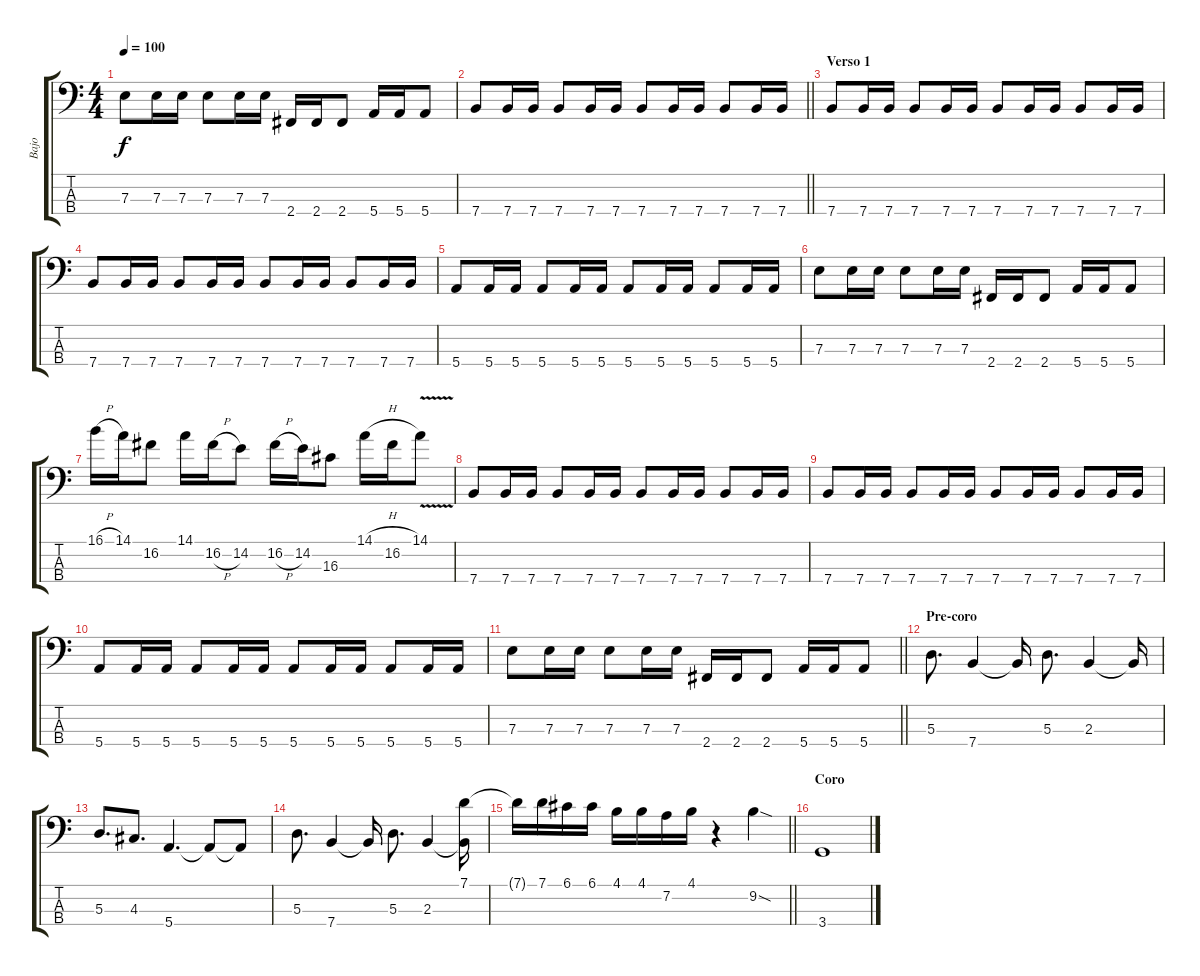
\track ("Bajo" "Bajo") {instrument electricbassfinger}
\staff {score tabs}
\tuning (G2 D2 A1 E1) {hide}
\ts (4 4)
\tempo 100
\clef f4
\ks c
7.3.8{dy f} 7.3.16 7.3.16 7.3.8 7.3.16 7.3.16 2.4.16 2.4.16 2.4.8 5.4.16 5.4.16 5.4.8 |
\barLineRight lightlight
7.4.8 7.4.16 7.4.16 7.4.8 7.4.16 7.4.16 7.4.8 7.4.16 7.4.16 7.4.8 7.4.16 7.4.16 |
\section ("" "Verso 1")
7.4.8 7.4.16 7.4.16 7.4.8 7.4.16 7.4.16 7.4.8 7.4.16 7.4.16 7.4.8 7.4.16 7.4.16 |
7.4.8 7.4.16 7.4.16 7.4.8 7.4.16 7.4.16 7.4.8 7.4.16 7.4.16 7.4.8 7.4.16 7.4.16 |
5.4.8 5.4.16 5.4.16 5.4.8 5.4.16 5.4.16 5.4.8 5.4.16 5.4.16 5.4.8 5.4.16 5.4.16 |
7.3.8 7.3.16 7.3.16 7.3.8 7.3.16 7.3.16 2.4.16 2.4.16 2.4.8 5.4.16 5.4.16 5.4.8 |
16.1{h}.16 14.1.16 16.2.8 14.1.16 16.2{h}.16 14.2.8 16.2{h}.16 14.2.16 16.3.8 14.1{h}.16 16.2.16 14.1{v}.8 |
7.4.8 7.4.16 7.4.16 7.4.8 7.4.16 7.4.16 7.4.8 7.4.16 7.4.16 7.4.8 7.4.16 7.4.16 |
7.4.8 7.4.16 7.4.16 7.4.8 7.4.16 7.4.16 7.4.8 7.4.16 7.4.16 7.4.8 7.4.16 7.4.16 |
5.4.8 5.4.16 5.4.16 5.4.8 5.4.16 5.4.16 5.4.8 5.4.16 5.4.16 5.4.8 5.4.16 5.4.16 |
\barLineRight lightlight
7.3.8 7.3.16 7.3.16 7.3.8 7.3.16 7.3.16 2.4.16 2.4.16 2.4.8 5.4.16 5.4.16 5.4.8 |
\section ("" "Pre-coro")
5.3.8{d} 7.4.4 7.4{t}.16 5.3.8{d} 2.3.4 2.3{t}.16 |
5.3.8{d} 4.3.8{d} 5.4.4{d} 5.4{t}.8 5.4{t}.8 |
5.3.8{d} 7.4.4 7.4{t}.16 5.3.8{d} 2.3.4 (7.1 2.3{t}).16 |
\barLineRight lightlight
7.1{t}.16 7.1.16 6.1.16 6.1.16 4.1.16 4.1.16 7.2.16 4.1.16 r.4 9.2{sod}.4 |
\section ("" "Coro")
3.4.1
